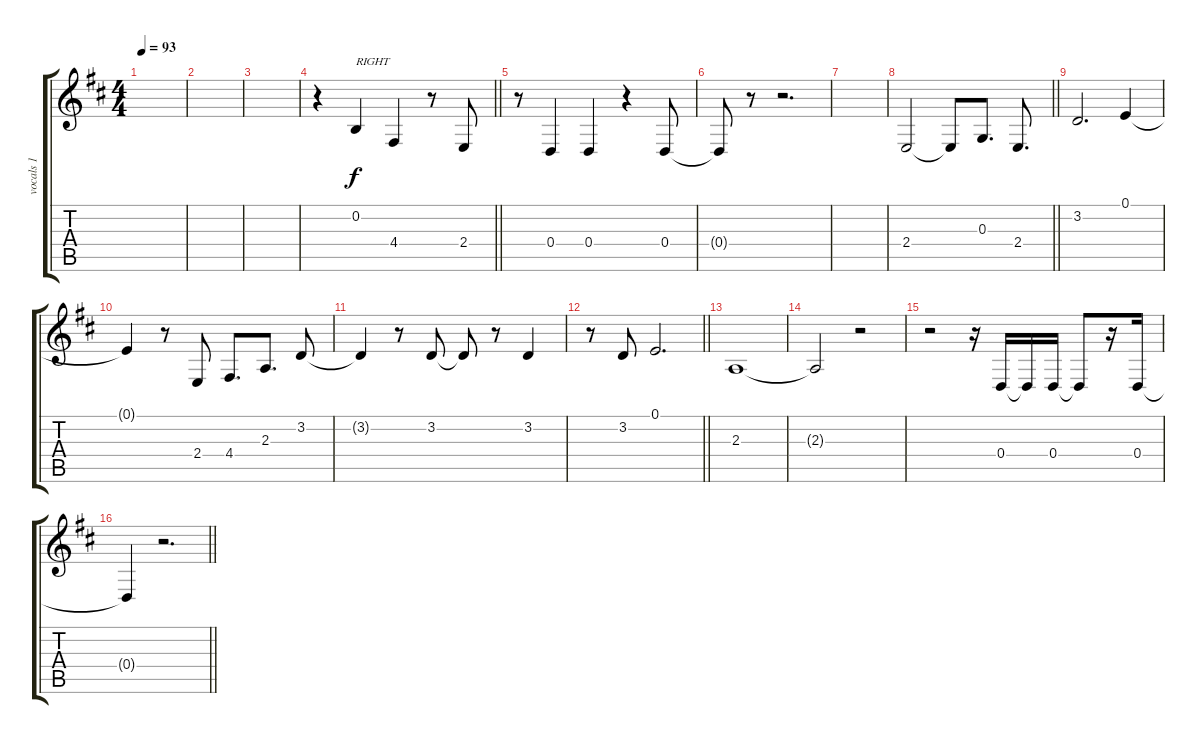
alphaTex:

\track ("vocals 1" "vocals 1") {instrument clarinet}
\staff {score tabs}
\tuning (E4 B3 G3 D3 A2 E2) {hide}
\ts (4 4)
\tempo 93
\clef g2
\ks d
|
|
|
\barLineRight lightlight
r.4 0.2.4{txt "RIGHT" balance 10} 4.4.4 r.8 2.4.8 |
r.8 0.4.4 0.4.4 r.4 0.4.8 |
0.4{t}.8 r.8 r.2{d} |
|
\barLineRight lightlight
2.4.2 2.4{t}.8 0.3.8{d} 2.4.8{d} |
3.2.2{d} 0.1.4 |
0.1{t}.4 r.8 2.4.8 4.4.8{d} 2.3.8{d} 3.2.8 |
3.2{t}.4 r.8 3.2.8 3.2{t}.8 r.8 3.2.4 |
\barLineRight lightlight
r.8 3.2.8 0.1.2{d} |
2.3.1 |
2.3{t}.2 r.2 |
r.2 r.16 0.4.16 0.4{t}.16 0.4.16 0.4{t}.8 r.16 0.4.16 |
\barLineRight lightlight
0.4{t}.4 r.2{d}
